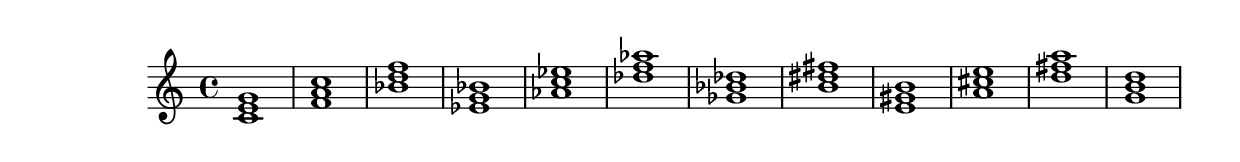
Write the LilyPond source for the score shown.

\score {
\relative c'
{
    <c e g>1 <f a c> <bes d f> <ees, g bes> <aes c ees> <des f aes> <ges, bes des>
    <b dis fis> <e, gis b> <a cis e> <d fis a> <g, b d>
}
\midi { }
\layout { }
}
\version "2.12.2"
